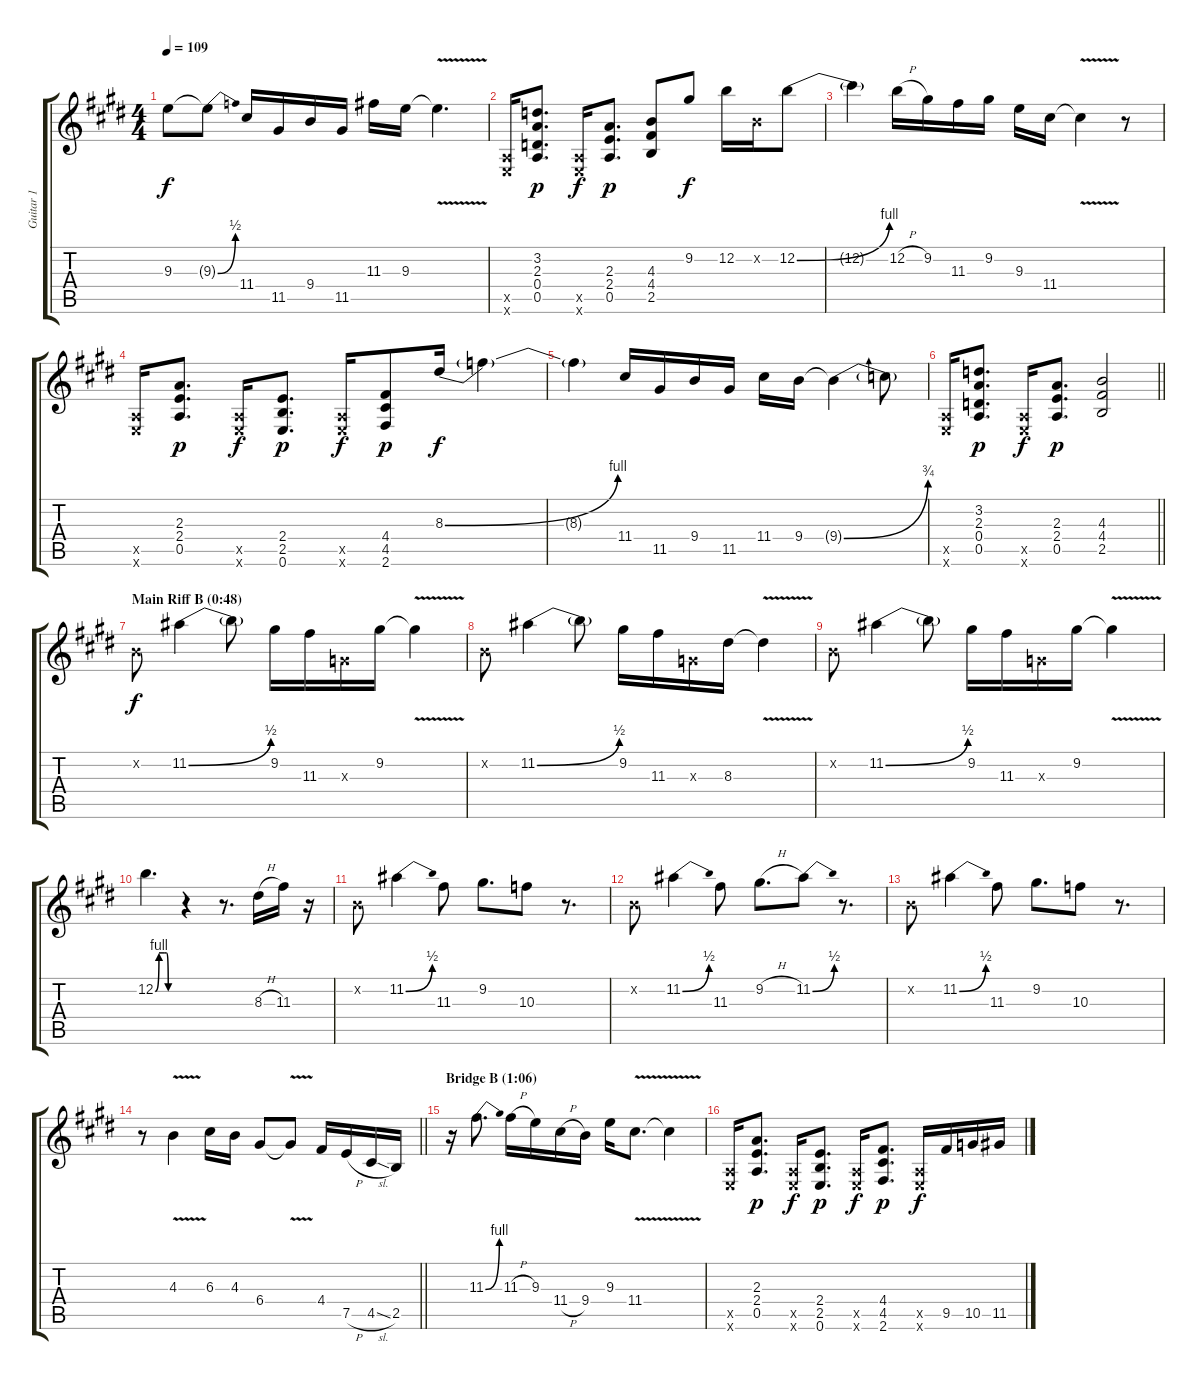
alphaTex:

\track ("Guitar 1" "Guitar 1") {instrument distortionguitar}
\staff {score tabs}
\tuning (E4 B3 G3 D3 A2 E2) {hide}
\ts (4 4)
\tempo 109
\clef g2
\ks e
9.3.8{dy f} 9.3{be (bend 0 0 60 2) t}.8 11.4.16 11.5.16 9.4.16 11.5.16 11.3.16 9.3.16 9.3{v t}.4{d} |
(0.5{x} 0.6{x}).16 (3.2 2.3 0.4 0.5).8{d dy p} (0.5{x} 0.6{x}).16{dy f} (2.3 2.4 0.5).8{d dy p} (4.3 4.4 2.5).8 9.2.8{dy f} 12.2.16 0.2{x}.16 12.2{be (bend 0 0 60 4)}.8 |
12.2{t}.4 12.2{h}.16 9.2.16 11.3.16 9.2.16 9.3.16 11.4.16 11.4{v t}.4 r.8 |
(0.5{x} 0.6{x}).16 (2.3 2.4 0.5).8{d dy p} (0.5{x} 0.6{x}).16{dy f} (2.4 2.5 0.6).8{d dy p} (0.5{x} 0.6{x}).16{dy f} (4.4 4.5 2.6).8{dy p} 8.3{be (bend 0 0 60 4)}.16{dy f} 8.3{t}.4 |
8.3{t}.4 11.4.16 11.5.16 9.4.16 11.5.16 11.4.16 9.4.16 9.4{be (bend 0 0 60 3) t}.4 9.4{t}.8 |
\barLineRight lightlight
(0.5{x} 0.6{x}).16 (3.2 2.3 0.4 0.5).8{d dy p} (0.5{x} 0.6{x}).16{dy f} (2.3 2.4 0.5).8{d dy p} (4.3 4.4 2.5).2 |
\section ("" "Main Riff B (0:48)")
0.2{x}.8{dy f} 11.2{be (bend 0 0 60 2)}.4 11.2{t}.8 9.2.16 11.3.16 0.3{x}.16 9.2.16 9.2{v t}.4 |
0.2{x}.8 11.2{be (bend 0 0 60 2)}.4 11.2{t}.8 9.2.16 11.3.16 0.3{x}.16 8.3.16 8.3{v t}.4 |
0.2{x}.8 11.2{be (bend 0 0 60 2)}.4 11.2{t}.8 9.2.16 11.3.16 0.3{x}.16 9.2.16 9.2{v t}.4 |
12.2{be (custom 0 0 10 4 24 4 30 4 35 0 60 0)}.4{d} r.4 r.8{d} 8.3{h}.16 11.3.16 r.16 |
0.2{x}.8 11.2{be (bend 0 0 60 2)}.4 11.3.8 9.2.8{d} 10.3.8 r.8{d} |
0.2{x}.8 11.2{be (bend 0 0 60 2)}.4 11.3.8 9.2{h}.8{d} 11.2{be (bend 0 0 60 2)}.8 r.8{d} |
0.2{x}.8 11.2{be (bend 0 0 60 2)}.4 11.3.8 9.2.8{d} 10.3.8 r.8{d} |
\barLineRight lightlight
r.8 4.3{v}.4 6.3.16 4.3.16 6.4.8 6.4{v t}.8 4.4.16 7.5{h}.16 4.5{sl}.16 2.5.16 |
\section ("" "Bridge B (1:06)")
r.16 11.3{be (bend 0 0 60 4)}.8{d} 11.3{h}.16 9.3.16 11.4{h}.16 9.4.16 9.3.16 11.4{v}.8{d} 11.4{t}.4 |
(0.5{x} 0.6{x}).16 (2.3 2.4 0.5).8{d dy p} (0.5{x} 0.6{x}).16{dy f} (2.4 2.5 0.6).8{d dy p} (0.5{x} 0.6{x}).16{dy f} (4.4 4.5 2.6).8{d dy p} (0.5{x} 0.6{x}).16{dy f} 9.5.16 10.5.16 11.5.16
